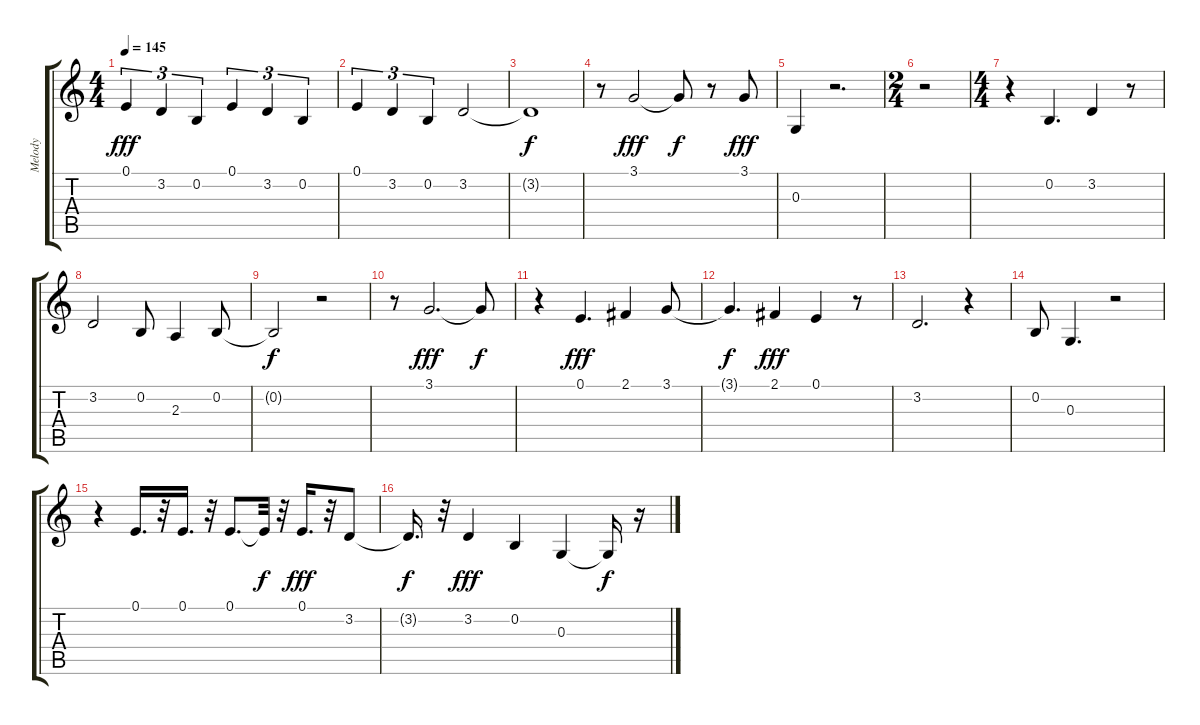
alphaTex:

\track ("Melody" "Melody") {instrument tenorsax}
\staff {score tabs}
\tuning (E4 B3 G3 D3 A2 E2) {hide}
\ts (4 4)
\tempo 145
\clef g2
\ks c
0.1.4{tu (3 2) dy fff} 3.2.4{tu (3 2)} 0.2.4{tu (3 2)} 0.1.4{tu (3 2)} 3.2.4{tu (3 2)} 0.2.4{tu (3 2)} |
0.1.4{tu (3 2)} 3.2.4{tu (3 2)} 0.2.4{tu (3 2)} 3.2.2 |
3.2{t}.1{dy f} |
r.8 3.1.2{dy fff} 3.1{t}.8{dy f} r.8 3.1.8{dy fff} |
0.3.4 r.2{d} |
\ts (2 4)
r.2 |
\ts (4 4)
r.4 0.2.4{d} 3.2.4 r.8 |
3.2.2 0.2.8 2.3.4 0.2.8 |
0.2{t}.2{dy f} r.2 |
r.8 3.1.2{d dy fff} 3.1{t}.8{dy f} |
r.4 0.1.4{d dy fff} 2.1.4 3.1.8 |
3.1{t}.4{d dy f} 2.1.4{dy fff} 0.1.4 r.8 |
3.2.2{d} r.4 |
0.2.8 0.3.4{d} r.2 |
r.4 0.1.16{d} r.32 0.1.16{d} r.32 0.1.8{d} 0.1{t}.32{dy f} r.32 0.1.16{d dy fff} r.32 3.2.8 |
3.2{t}.16{d dy f} r.32 3.2.4{dy fff} 0.2.4 0.3.4 0.3{t}.16{dy f} r.16
